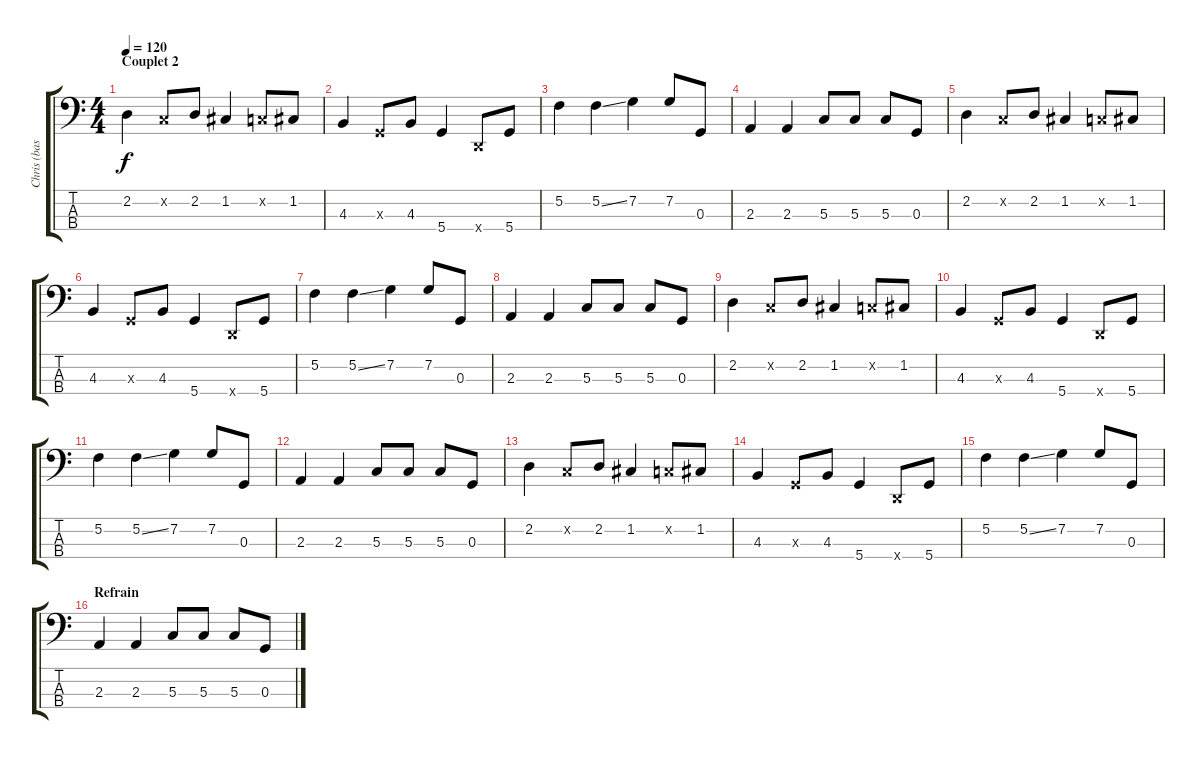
\track ("Chris (basse)" "Chris (bas") {instrument slapbass2}
\staff {score tabs}
\tuning (F2 C2 G1 D1) {hide}
\ts (4 4)
\section ("" "Couplet 2")
\tempo 120
\clef f4
\ks c
2.2.4{dy f} 0.2{x}.8 2.2.8 1.2.4 0.2{x}.8 1.2.8 |
4.3.4 0.3{x}.8 4.3.8 5.4.4 0.4{x}.8 5.4.8 |
5.2.4 5.2{ss}.4 7.2.4 7.2.8 0.3.8 |
2.3.4 2.3.4 5.3.8 5.3.8 5.3.8 0.3.8 |
2.2.4 0.2{x}.8 2.2.8 1.2.4 0.2{x}.8 1.2.8 |
4.3.4 0.3{x}.8 4.3.8 5.4.4 0.4{x}.8 5.4.8 |
5.2.4 5.2{ss}.4 7.2.4 7.2.8 0.3.8 |
2.3.4 2.3.4 5.3.8 5.3.8 5.3.8 0.3.8 |
2.2.4 0.2{x}.8 2.2.8 1.2.4 0.2{x}.8 1.2.8 |
4.3.4 0.3{x}.8 4.3.8 5.4.4 0.4{x}.8 5.4.8 |
5.2.4 5.2{ss}.4 7.2.4 7.2.8 0.3.8 |
2.3.4 2.3.4 5.3.8 5.3.8 5.3.8 0.3.8 |
2.2.4 0.2{x}.8 2.2.8 1.2.4 0.2{x}.8 1.2.8 |
4.3.4 0.3{x}.8 4.3.8 5.4.4 0.4{x}.8 5.4.8 |
5.2.4 5.2{ss}.4 7.2.4 7.2.8 0.3.8 |
\section ("" "Refrain")
2.3.4 2.3.4 5.3.8 5.3.8 5.3.8 0.3.8
